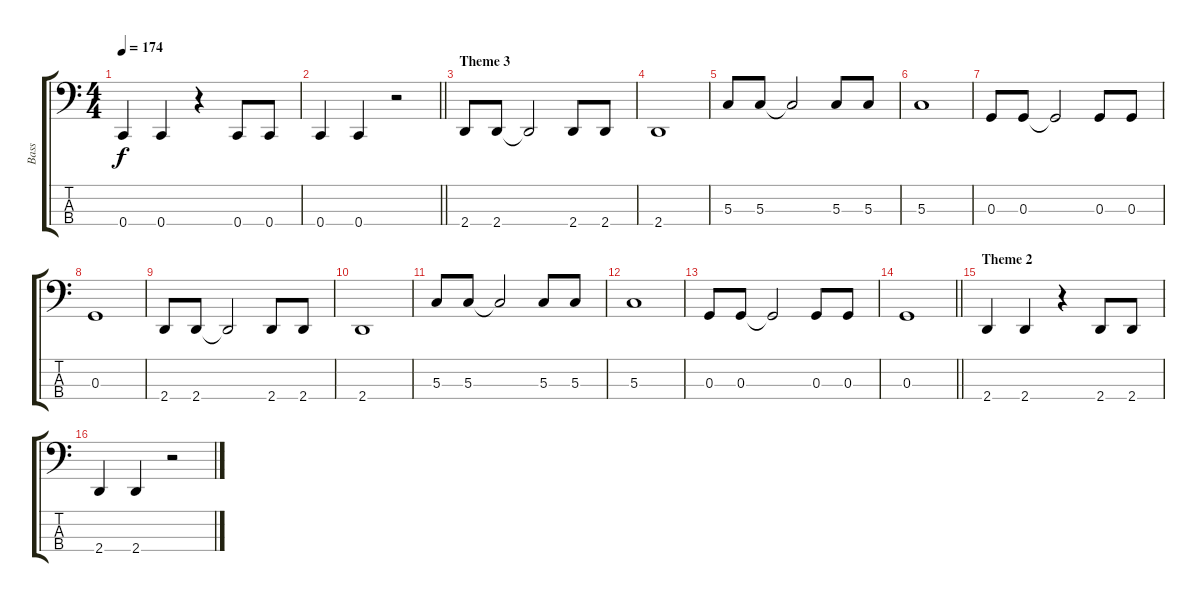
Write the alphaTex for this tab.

\track ("Bass" "Bass") {instrument electricbasspick}
\staff {score tabs}
\tuning (F2 C2 G1 C1) {hide}
\ts (4 4)
\tempo 174
\clef f4
\ks c
0.4.4{dy f} 0.4.4 r.4 0.4.8 0.4.8 |
\barLineRight lightlight
0.4.4 0.4.4 r.2 |
\section ("" "Theme 3")
2.4.8 2.4.8 2.4{t}.2 2.4.8 2.4.8 |
2.4.1 |
5.3.8 5.3.8 5.3{t}.2 5.3.8 5.3.8 |
5.3.1 |
0.3.8 0.3.8 0.3{t}.2 0.3.8 0.3.8 |
0.3.1 |
2.4.8 2.4.8 2.4{t}.2 2.4.8 2.4.8 |
2.4.1 |
5.3.8 5.3.8 5.3{t}.2 5.3.8 5.3.8 |
5.3.1 |
0.3.8 0.3.8 0.3{t}.2 0.3.8 0.3.8 |
\barLineRight lightlight
0.3.1 |
\section ("" "Theme 2")
2.4.4 2.4.4 r.4 2.4.8 2.4.8 |
2.4.4 2.4.4 r.2
